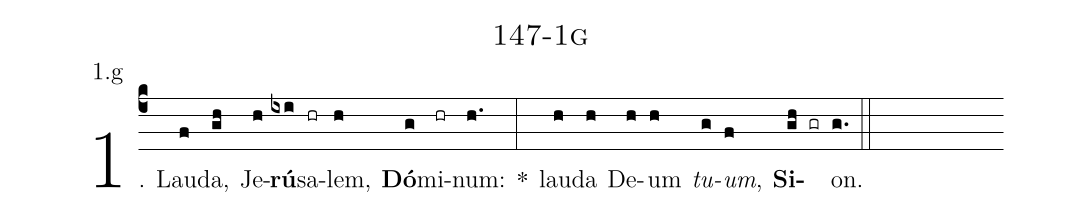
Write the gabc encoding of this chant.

name: 147-1g;
annotation: 1.g;
%%
(c4)1. Lau(f)da,(gh) Je(h)<b>rú</b>(ixi)sa(hr)lem,(h) <b>Dó</b>(g)mi(hr)num:(h.) *(:) lau(h)da(h) De(h)um(h) <i>tu</i>(g)<i>um</i>,(f) <b>Si</b>(gh gr)on.(g.) (::)
